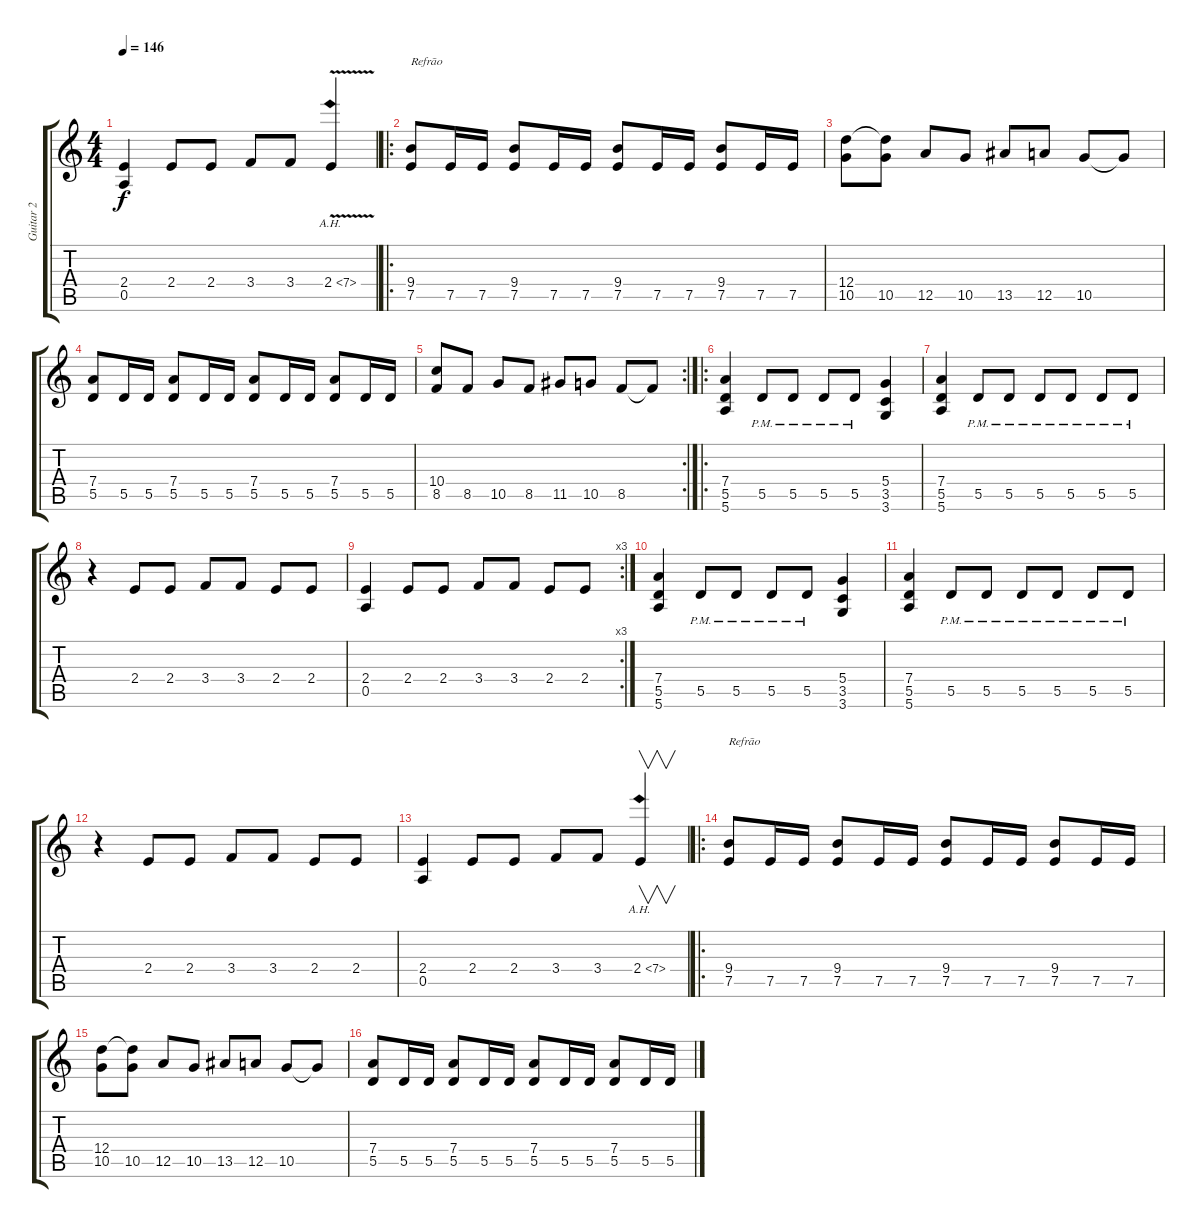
\track ("Guitar 2" "Guitar 2") {instrument distortionguitar}
\staff {score tabs}
\tuning (E4 B3 G3 D3 A2 E2) {hide}
\ts (4 4)
\tempo 146
\clef g2
\ks c
(2.4 0.5).4{dy f} 2.4.8 2.4.8 3.4.8 3.4.8 2.4{ah 5 v}.4 |
\ro
(9.4 7.5).8{txt "Refrão"} 7.5.16 7.5.16 (9.4 7.5).8 7.5.16 7.5.16 (9.4 7.5).8 7.5.16 7.5.16 (9.4 7.5).8 7.5.16 7.5.16 |
(12.4 10.5).8{volume 14} (12.4{t} 10.5).8 12.5.8 10.5.8 13.5.8 12.5.8 10.5.8 10.5{t}.8 |
(7.4 5.5).8{volume 11} 5.5.16 5.5.16 (7.4 5.5).8 5.5.16 5.5.16 (7.4 5.5).8 5.5.16 5.5.16 (7.4 5.5).8 5.5.16 5.5.16 |
\rc 2
(10.4 8.5).8{volume 14} 8.5.8 10.5.8 8.5.8 11.5.8 10.5.8 8.5.8 8.5{t}.8 |
\ro
(7.4 5.5 5.6).4 5.5{pm}.8 5.5{pm}.8 5.5{pm}.8 5.5{pm}.8 (5.4 3.5 3.6).4 |
(7.4 5.5 5.6).4 5.5{pm}.8 5.5{pm}.8 5.5{pm}.8 5.5{pm}.8 5.5{pm}.8 5.5{pm}.8 |
r.4 2.4.8 2.4.8 3.4.8 3.4.8 2.4.8 2.4.8 |
\rc 3
(2.4 0.5).4 2.4.8 2.4.8 3.4.8 3.4.8 2.4.8 2.4.8 |
(7.4 5.5 5.6).4 5.5{pm}.8 5.5{pm}.8 5.5{pm}.8 5.5{pm}.8 (5.4 3.5 3.6).4 |
(7.4 5.5 5.6).4 5.5{pm}.8 5.5{pm}.8 5.5{pm}.8 5.5{pm}.8 5.5{pm}.8 5.5{pm}.8 |
r.4 2.4.8 2.4.8 3.4.8 3.4.8 2.4.8 2.4.8 |
(2.4 0.5).4 2.4.8 2.4.8 3.4.8 3.4.8 2.4{ah 5}.4{v} |
\ro
(9.4 7.5).8{txt "Refrão"} 7.5.16 7.5.16 (9.4 7.5).8 7.5.16 7.5.16 (9.4 7.5).8 7.5.16 7.5.16 (9.4 7.5).8 7.5.16 7.5.16 |
(12.4 10.5).8{volume 14} (12.4{t} 10.5).8 12.5.8 10.5.8 13.5.8 12.5.8 10.5.8 10.5{t}.8 |
(7.4 5.5).8{volume 11} 5.5.16 5.5.16 (7.4 5.5).8 5.5.16 5.5.16 (7.4 5.5).8 5.5.16 5.5.16 (7.4 5.5).8 5.5.16 5.5.16
